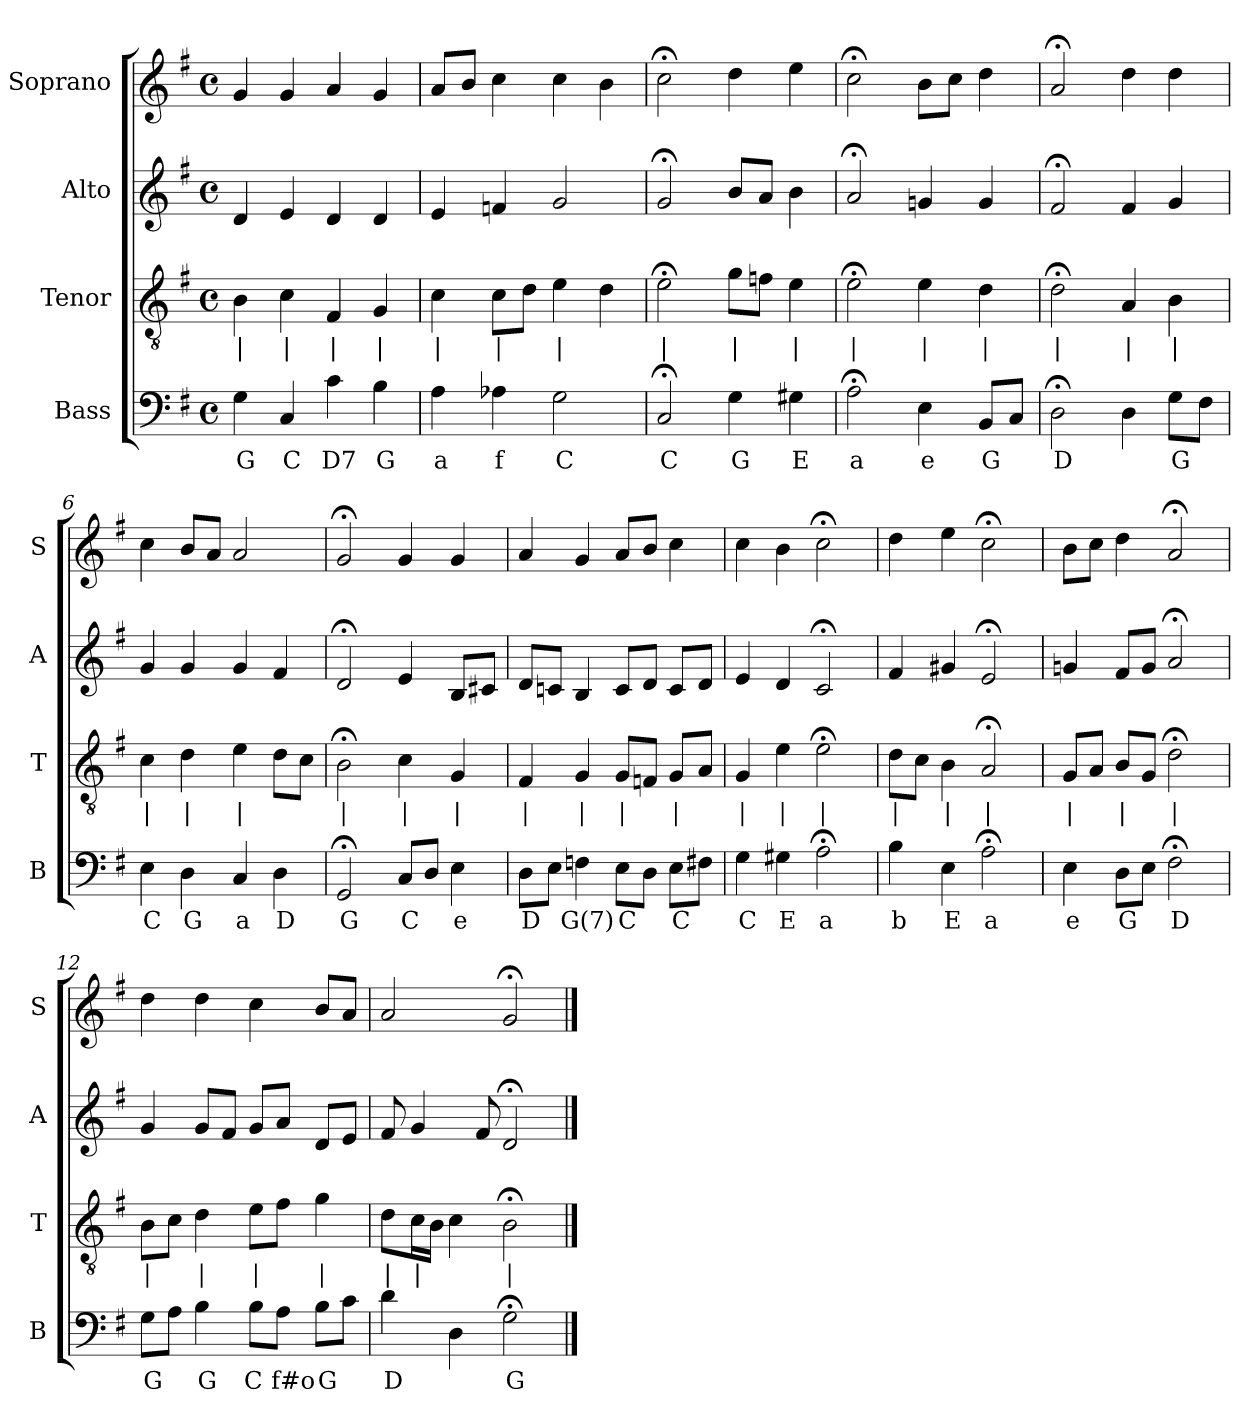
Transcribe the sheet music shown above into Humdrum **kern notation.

**kern	**text	**kern	**text	**kern	**kern
*part4	*part4	*part3	*part3	*part2	*part1
*staff4	*staff4	*staff3	*staff3	*staff2	*staff1
*I"Bass	*	*I"Tenor	*	*I"Alto	*I"Soprano
*I'B	*	*I'T	*	*I'A	*I'S
*clefF4	*	*clefGv2	*	*clefG2	*clefG2
*k[f#]	*	*k[f#]	*	*k[f#]	*k[f#]
*G:	*	*G:	*	*G:	*G:
*M4/4	*	*M4/4	*	*M4/4	*M4/4
*met(c)	*	*met(c)	*	*met(c)	*met(c)
*MM100	*	*MM100	*	*MM100	*MM100
=1	=1	=1	=1	=1	=1
4G	G	4B	|	4d	4g
4C	C	4c	|	4e	4g
4c	D7	4F#	|	4d	4a
4B	G	4G	|	4d	4g
=2	=2	=2	=2	=2	=2
4A	a	4c	|	4e	8aL
.	.	.	.	.	8bJ
4A-X	f	8cL	|	4fn	4cc
.	.	8dJ	.	.	.
2G	C	4e	|	2g	4cc
.	.	4d	.	.	4b
=3	=3	=3	=3	=3	=3
2C;<	C	2e;<	|	2g;<	2cc;<
4G	G	8gL	|	8bL	4dd
.	.	8fnJ	.	8aJ	.
4G#X	E	4e	|	4b	4ee
=4	=4	=4	=4	=4	=4
2A;<	a	2e;<	|	2a;<	2cc;<
4E	e	4e	|	4gn	8bL
.	.	.	.	.	8ccJ
8BBL	G	4d	|	4g	4dd
8CJ	.	.	.	.	.
=5	=5	=5	=5	=5	=5
2D;<	D	2d;<	|	2f#;<	2a;<
4D	.	4A	|	4f#	4dd
8GL	G	4B	|	4g	4dd
8F#J	.	.	.	.	.
=6	=6	=6	=6	=6	=6
4E	C	4c	|	4g	4cc
4D	G	4d	|	4g	8bL
.	.	.	.	.	8aJ
4C	a	4e	|	4g	2a
4D	D	8dL	.	4f#	.
.	.	8cJ	.	.	.
=7	=7	=7	=7	=7	=7
2GG;<	G	2B;<	|	2d;<	2g;<
8CL	C	4c	|	4e	4g
8DJ	.	.	.	.	.
4E	e	4G	|	8BL	4g
.	.	.	.	8c#XJ	.
=8	=8	=8	=8	=8	=8
8DL	D	4F#	|	8dL	4a
8EJ	.	.	.	8cnJ	.
4Fn	G(7)	4G	|	4B	4g
8EL	C	8GL	|	8cL	8aL
8DJ	.	8FnJ	.	8dJ	8bJ
8EL	C	8GL	|	8cL	4cc
8F#XJ	.	8AJ	.	8dJ	.
=9	=9	=9	=9	=9	=9
4G	C	4G	|	4e	4cc
4G#X	E	4e	|	4d	4b
2A;<	a	2e;<	|	2c;<	2cc;<
=10	=10	=10	=10	=10	=10
4B	b	8dL	|	4f#	4dd
.	.	8cJ	.	.	.
4E	E	4B	|	4g#X	4ee
2A;<	a	2A;<	|	2e;<	2cc;<
=11	=11	=11	=11	=11	=11
4E	e	8GL	|	4gn	8bL
.	.	8AJ	.	.	8ccJ
8DL	G	8BL	|	8f#L	4dd
8EJ	.	8GJ	.	8gJ	.
2F#;<	D	2d;<	|	2a;<	2a;<
=12	=12	=12	=12	=12	=12
8GL	G	8BL	|	4g	4dd
8AJ	.	8cJ	.	.	.
4B	G	4d	|	8gL	4dd
.	.	.	.	8f#J	.
8BL	C	8eL	|	8gL	4cc
8AJ	f#o	8f#J	.	8aJ	.
8BL	G	4g	|	8dL	8bL
8cJ	.	.	.	8eJ	8aJ
=13	=13	=13	=13	=13	=13
4d	D	8dL	|	8f#	2a
.	.	16cL	|	4g	.
.	.	16BJJ	.	.	.
4D	.	4c	.	.	.
.	.	.	.	8f#	.
2G;<	G	2B;<	|	2d;<	2g;<
==	==	==	==	==	==
*-	*-	*-	*-	*-	*-
